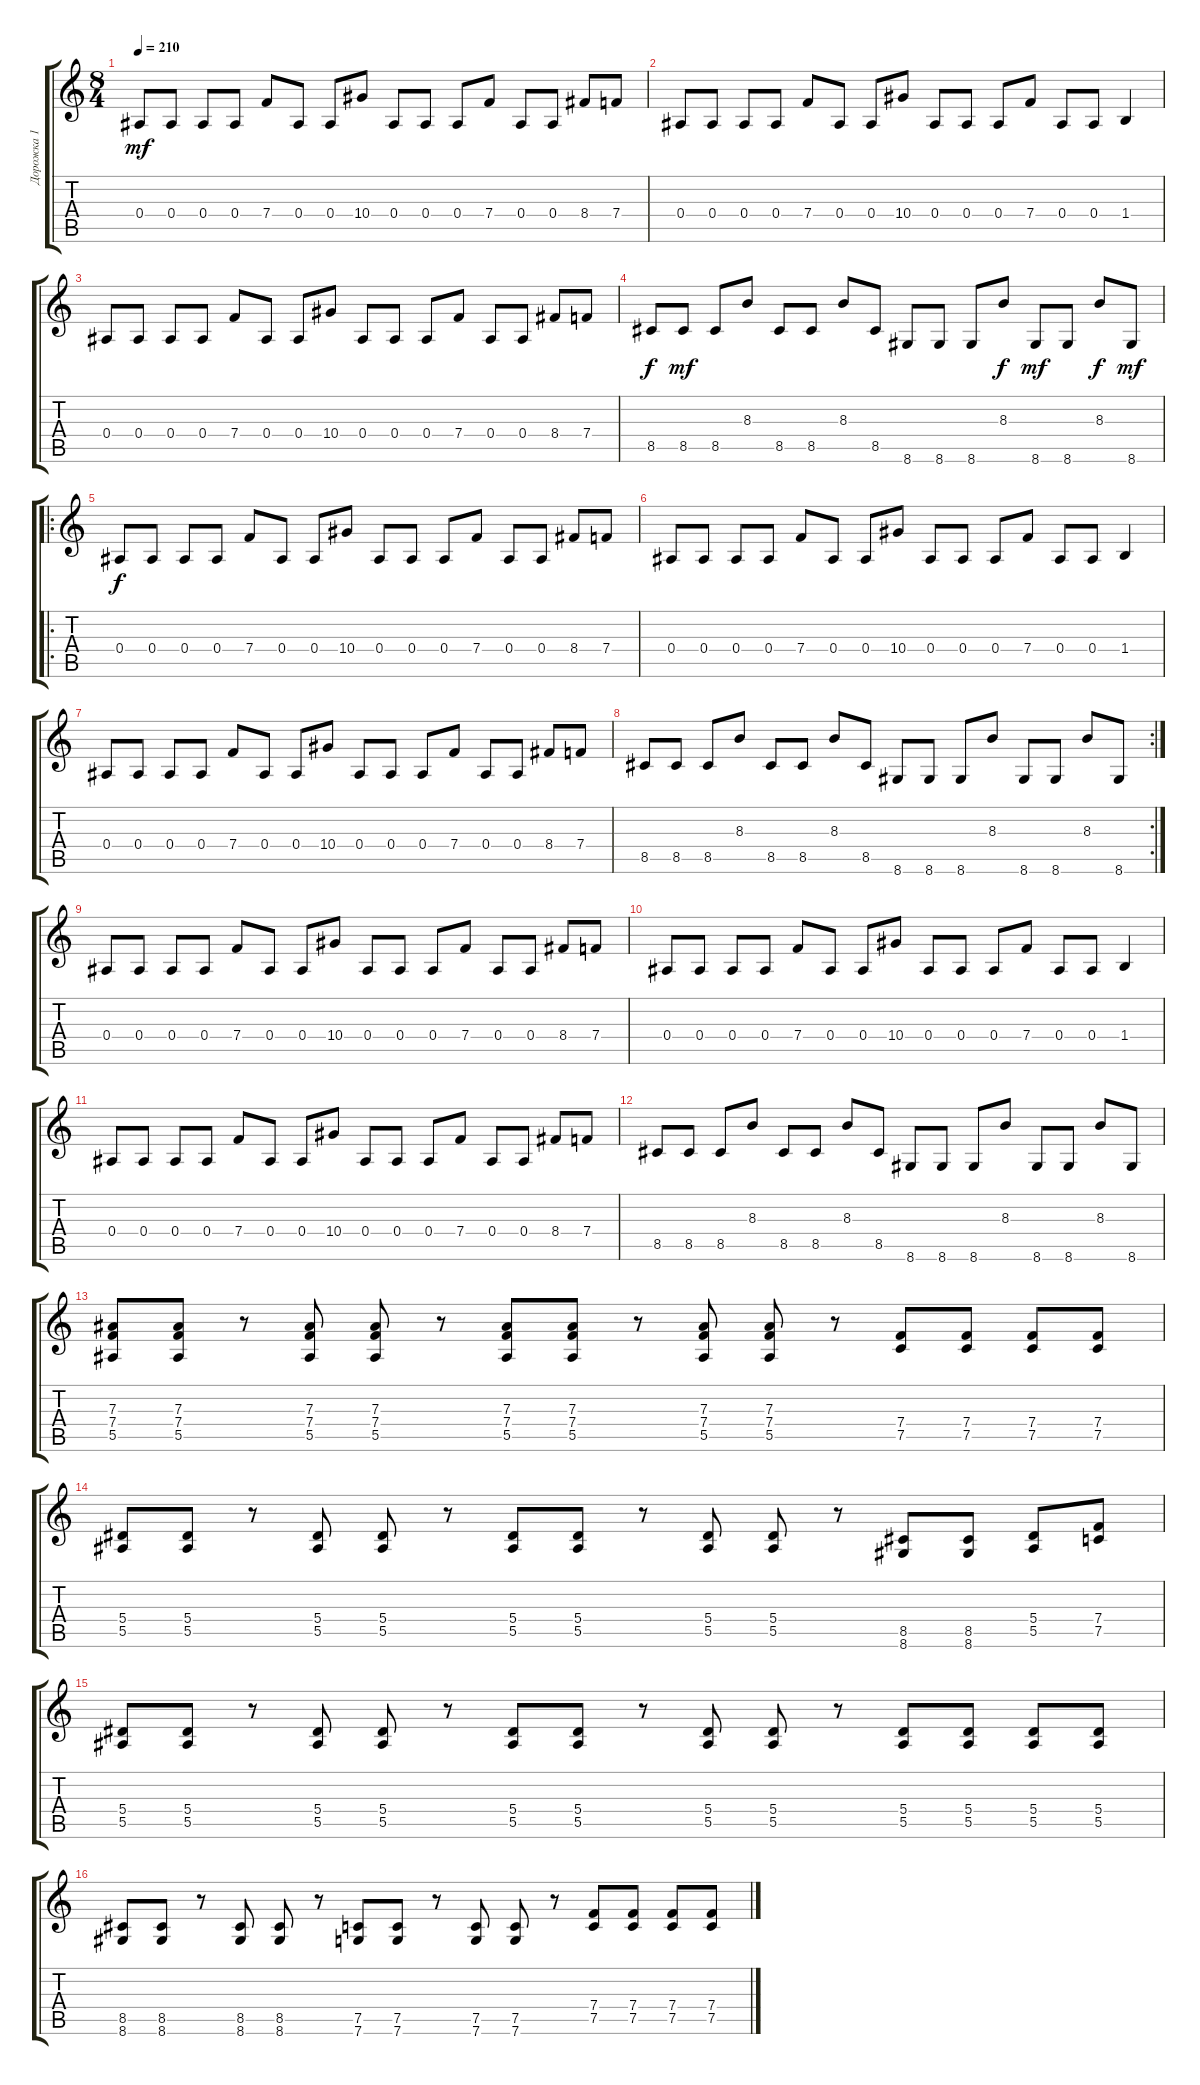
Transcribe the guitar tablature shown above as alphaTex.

\track ("Дорожка 1" "Дорожка 1") {instrument distortionguitar}
\staff {score tabs}
\tuning (C4 G3 Eb3 Bb2 F2 C2) {hide}
\ts (8 4)
\tempo 210
\clef g2
\ks c
0.4.8{dy mf} 0.4.8 0.4.8 0.4.8 7.4.8 0.4.8 0.4.8 10.4.8 0.4.8 0.4.8 0.4.8 7.4.8 0.4.8 0.4.8 8.4.8 7.4.8 |
0.4.8 0.4.8 0.4.8 0.4.8 7.4.8 0.4.8 0.4.8 10.4.8 0.4.8 0.4.8 0.4.8 7.4.8 0.4.8 0.4.8 1.4.4 |
0.4.8 0.4.8 0.4.8 0.4.8 7.4.8 0.4.8 0.4.8 10.4.8 0.4.8 0.4.8 0.4.8 7.4.8 0.4.8 0.4.8 8.4.8 7.4.8 |
8.5.8{dy f} 8.5.8{dy mf} 8.5.8 8.3.8 8.5.8 8.5.8 8.3.8 8.5.8 8.6.8 8.6.8 8.6.8 8.3.8{dy f} 8.6.8{dy mf} 8.6.8 8.3.8{dy f} 8.6.8{dy mf} |
\ro
0.4.8{dy f} 0.4.8 0.4.8 0.4.8 7.4.8 0.4.8 0.4.8 10.4.8 0.4.8 0.4.8 0.4.8 7.4.8 0.4.8 0.4.8 8.4.8 7.4.8 |
0.4.8 0.4.8 0.4.8 0.4.8 7.4.8 0.4.8 0.4.8 10.4.8 0.4.8 0.4.8 0.4.8 7.4.8 0.4.8 0.4.8 1.4.4 |
0.4.8 0.4.8 0.4.8 0.4.8 7.4.8 0.4.8 0.4.8 10.4.8 0.4.8 0.4.8 0.4.8 7.4.8 0.4.8 0.4.8 8.4.8 7.4.8 |
\rc 2
8.5.8 8.5.8 8.5.8 8.3.8 8.5.8 8.5.8 8.3.8 8.5.8 8.6.8 8.6.8 8.6.8 8.3.8 8.6.8 8.6.8 8.3.8 8.6.8 |
0.4.8 0.4.8 0.4.8 0.4.8 7.4.8 0.4.8 0.4.8 10.4.8 0.4.8 0.4.8 0.4.8 7.4.8 0.4.8 0.4.8 8.4.8 7.4.8 |
0.4.8 0.4.8 0.4.8 0.4.8 7.4.8 0.4.8 0.4.8 10.4.8 0.4.8 0.4.8 0.4.8 7.4.8 0.4.8 0.4.8 1.4.4 |
0.4.8 0.4.8 0.4.8 0.4.8 7.4.8 0.4.8 0.4.8 10.4.8 0.4.8 0.4.8 0.4.8 7.4.8 0.4.8 0.4.8 8.4.8 7.4.8 |
8.5.8 8.5.8 8.5.8 8.3.8 8.5.8 8.5.8 8.3.8 8.5.8 8.6.8 8.6.8 8.6.8 8.3.8 8.6.8 8.6.8 8.3.8 8.6.8 |
(7.3 7.4 5.5).8 (7.3 7.4 5.5).8 r.8 (7.3 7.4 5.5).8 (7.3 7.4 5.5).8 r.8 (7.3 7.4 5.5).8 (7.3 7.4 5.5).8 r.8 (7.3 7.4 5.5).8 (7.3 7.4 5.5).8 r.8 (7.4 7.5).8 (7.4 7.5).8 (7.4 7.5).8 (7.4 7.5).8 |
(5.4 5.5).8 (5.4 5.5).8 r.8 (5.4 5.5).8 (5.4 5.5).8 r.8 (5.4 5.5).8 (5.4 5.5).8 r.8 (5.4 5.5).8 (5.4 5.5).8 r.8 (8.5 8.6).8 (8.5 8.6).8 (5.4 5.5).8 (7.4 7.5).8 |
(5.4 5.5).8 (5.4 5.5).8 r.8 (5.4 5.5).8 (5.4 5.5).8 r.8 (5.4 5.5).8 (5.4 5.5).8 r.8 (5.4 5.5).8 (5.4 5.5).8 r.8 (5.4 5.5).8 (5.4 5.5).8 (5.4 5.5).8 (5.4 5.5).8 |
(8.5 8.6).8 (8.5 8.6).8 r.8 (8.5 8.6).8 (8.5 8.6).8 r.8 (7.5 7.6).8 (7.5 7.6).8 r.8 (7.5 7.6).8 (7.5 7.6).8 r.8 (7.4 7.5).8 (7.4 7.5).8 (7.4 7.5).8 (7.4 7.5).8
